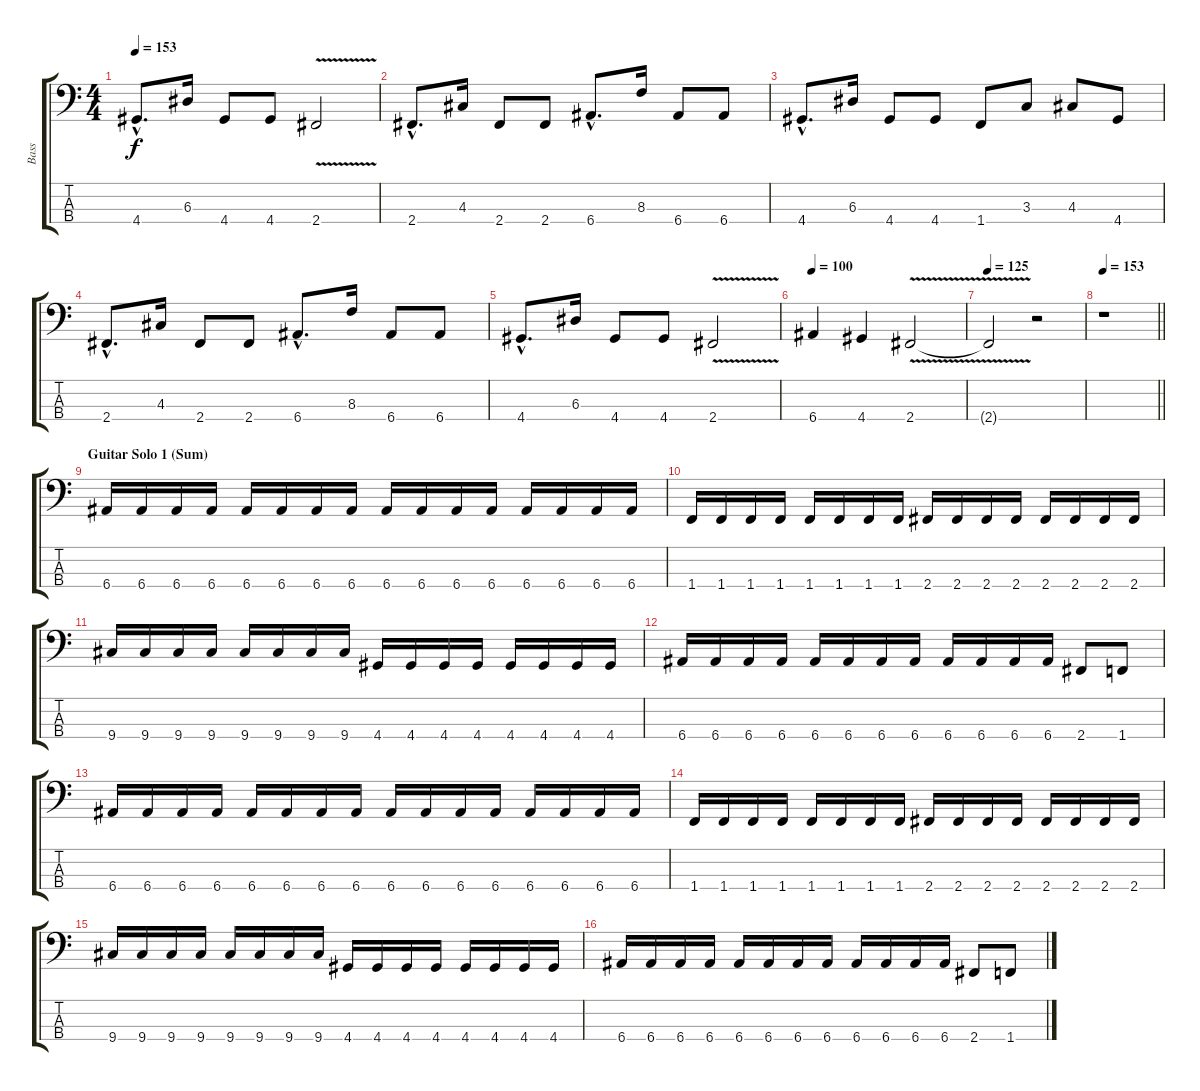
\track ("Bass" "Bass") {instrument electricbasspick}
\staff {score tabs}
\tuning (G2 D2 A1 E1) {hide}
\ts (4 4)
\tempo 153
\clef f4
\ks c
4.4{hac}.8{d dy f} 6.3.16 4.4.8 4.4.8 2.4{v}.2 |
2.4{hac}.8{d} 4.3.16 2.4.8 2.4.8 6.4{hac}.8{d} 8.3.16 6.4.8 6.4.8 |
4.4{hac}.8{d} 6.3.16 4.4.8 4.4.8 1.4.8 3.3.8 4.3.8 4.4.8 |
2.4{hac}.8{d} 4.3.16 2.4.8 2.4.8 6.4{hac}.8{d} 8.3.16 6.4.8 6.4.8 |
4.4{hac}.8{d} 6.3.16 4.4.8 4.4.8 2.4{v}.2 |
\tempo 100
6.4.4 4.4.4 2.4{v}.2 |
\tempo 125
2.4{t}.2 r.2 |
\tempo 153
\barLineRight lightlight
r.1 |
\section ("" "Guitar Solo 1 (Sum)")
6.4.16{volume 13} 6.4.16 6.4.16 6.4.16 6.4.16 6.4.16 6.4.16 6.4.16 6.4.16 6.4.16 6.4.16 6.4.16 6.4.16 6.4.16 6.4.16 6.4.16 |
1.4.16 1.4.16 1.4.16 1.4.16 1.4.16 1.4.16 1.4.16 1.4.16 2.4.16 2.4.16 2.4.16 2.4.16 2.4.16 2.4.16 2.4.16 2.4.16 |
9.4.16 9.4.16 9.4.16 9.4.16 9.4.16 9.4.16 9.4.16 9.4.16 4.4.16 4.4.16 4.4.16 4.4.16 4.4.16 4.4.16 4.4.16 4.4.16 |
6.4.16 6.4.16 6.4.16 6.4.16 6.4.16 6.4.16 6.4.16 6.4.16 6.4.16 6.4.16 6.4.16 6.4.16 2.4.8 1.4.8 |
6.4.16 6.4.16 6.4.16 6.4.16 6.4.16 6.4.16 6.4.16 6.4.16 6.4.16 6.4.16 6.4.16 6.4.16 6.4.16 6.4.16 6.4.16 6.4.16 |
1.4.16 1.4.16 1.4.16 1.4.16 1.4.16 1.4.16 1.4.16 1.4.16 2.4.16 2.4.16 2.4.16 2.4.16 2.4.16 2.4.16 2.4.16 2.4.16 |
9.4.16 9.4.16 9.4.16 9.4.16 9.4.16 9.4.16 9.4.16 9.4.16 4.4.16 4.4.16 4.4.16 4.4.16 4.4.16 4.4.16 4.4.16 4.4.16 |
6.4.16 6.4.16 6.4.16 6.4.16 6.4.16 6.4.16 6.4.16 6.4.16 6.4.16 6.4.16 6.4.16 6.4.16 2.4.8 1.4.8
